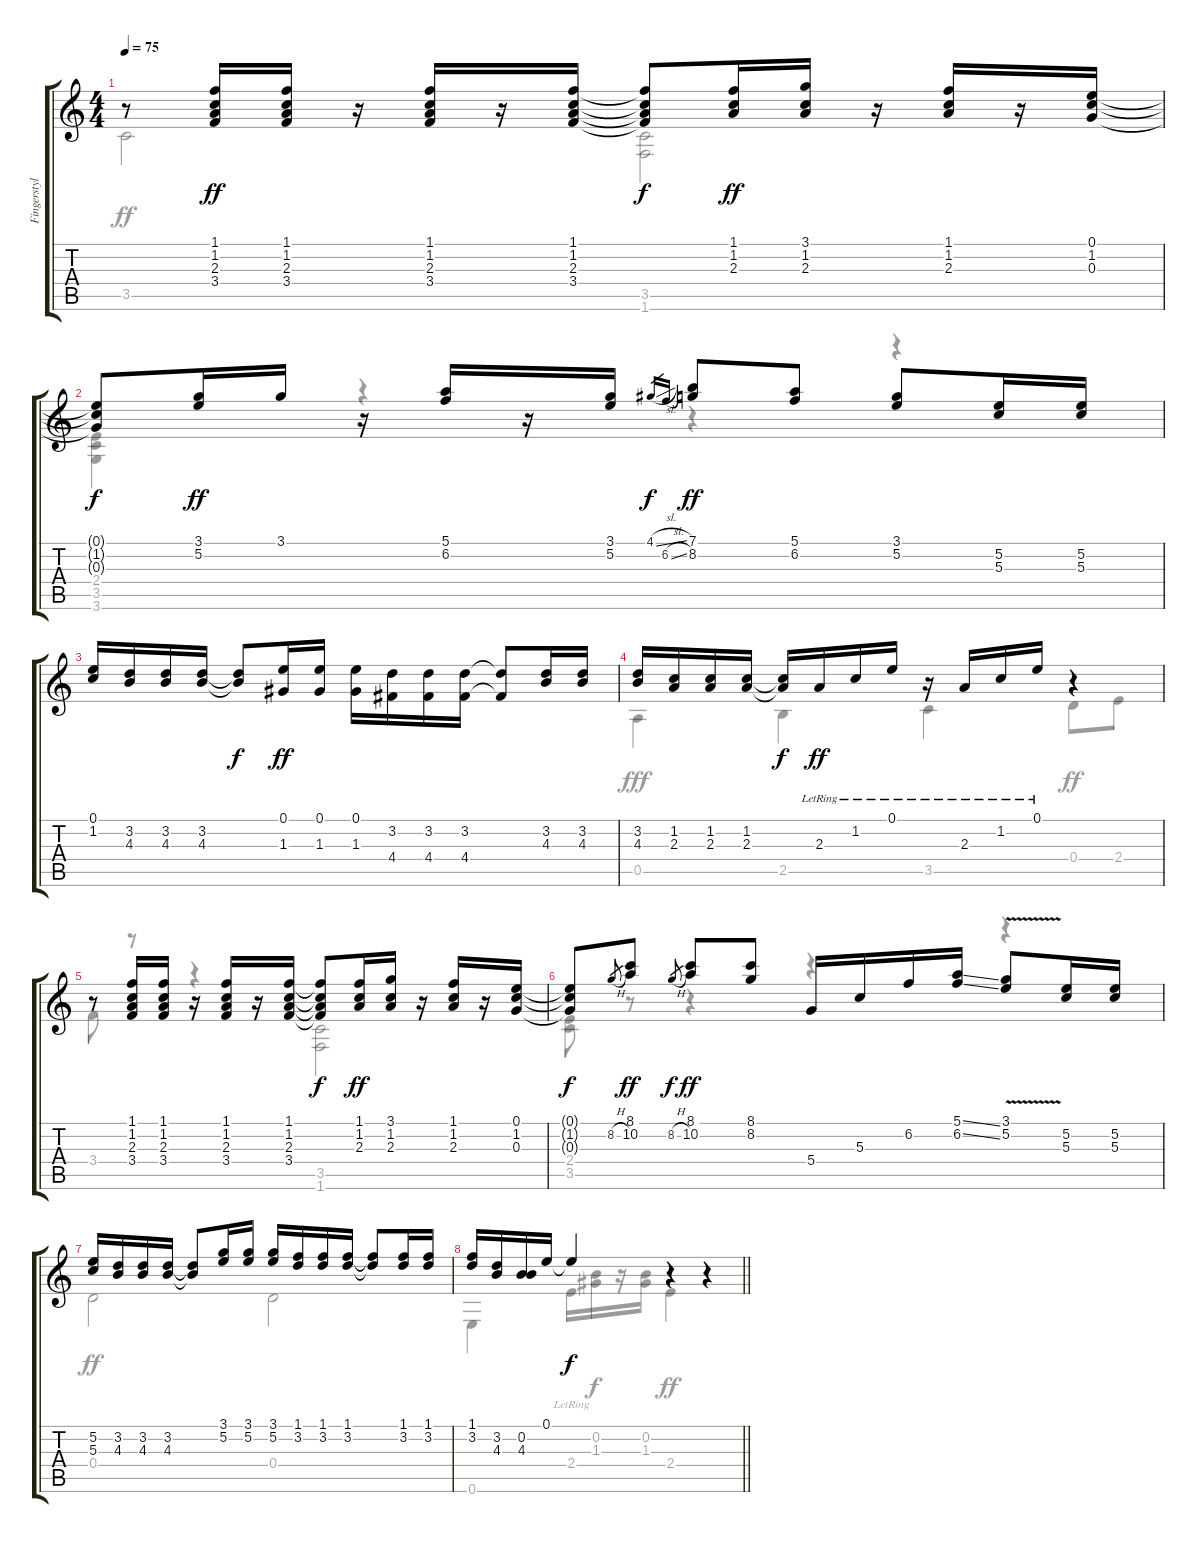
\track ("Fingerstyle Guitar" "Fingerstyl") {instrument acousticguitarsteel}
\staff {score tabs}
\tuning (E4 B3 G3 D3 A2 E2) {hide}
\voice
\ts (4 4)
\tempo 75
\clef g2
\ks c
r.8{dy ff} (1.1 1.2 2.3 3.4).16 (1.1 1.2 2.3 3.4).16 r.16 (1.1 1.2 2.3 3.4).16 r.16 (1.1 1.2 2.3 3.4).16 (1.1{t} 1.2{t} 2.3{t} 3.4{t}).8{dy f} (1.1 1.2 2.3).16{dy ff} (3.1 1.2 2.3).16 r.16 (1.1 1.2 2.3).16 r.16 (0.1 1.2 0.3).16 |
(0.1{t} 1.2{t} 0.3{t}).8{dy f} (3.1 5.2).16{dy ff} 3.1.16 r.16 (5.1 6.2).16 r.16 (3.1 5.2).16 4.1{sl}.16{gr dy f} 6.2{sl}.16{gr} (7.1 8.2).8{dy ff} (5.1 6.2).8 (3.1 5.2).8 (5.2 5.3).16 (5.2 5.3).16 |
(0.1 1.2).16{beam Up} (3.2 4.3).16{beam Up} (3.2 4.3).16{beam Up} (3.2 4.3).16{beam Up} (3.2{t} 4.3{t}).8{dy f beam Up} (0.1 1.3).16{dy ff beam Up} (0.1 1.3).16{beam Up} (0.1 1.3).16 (3.2 4.4).16 (3.2 4.4).16 (3.2 4.4).16 (3.2{t} 4.4{t}).8 (3.2 4.3).16 (3.2 4.3).16 |
(3.2 4.3).16 (1.2 2.3).16 (1.2 2.3).16 (1.2 2.3).16 (1.2{t} 2.3{t}).16{dy f} 2.3{lr}.16{dy ff} 1.2{lr}.16 0.1{lr}.16 r.16 2.3{lr}.16 1.2{lr}.16 0.1{lr}.16 r.4 |
r.8 (1.1 1.2 2.3 3.4).16 (1.1 1.2 2.3 3.4).16 r.16 (1.1 1.2 2.3 3.4).16 r.16 (1.1 1.2 2.3 3.4).16 (1.1{t} 1.2{t} 2.3{t} 3.4{t}).8{dy f} (1.1 1.2 2.3).16{dy ff} (3.1 1.2 2.3).16 r.16 (1.1 1.2 2.3).16 r.16 (0.1 1.2 0.3).16 |
(0.1{t} 1.2{t} 0.3{t}).8{dy f} 8.2{h}.8{gr beam split} (8.1 10.2).8{dy ff} 8.2{h}.8{gr dy f} (8.1 10.2).8{dy ff} (8.1 8.2).8 5.4.16 5.3.16 6.2.16 (5.1{ss} 6.2{ss}).16 (3.1{v} 5.2{v}).8 (5.2 5.3).16 (5.2 5.3).16 |
(5.2 5.3).16 (3.2 4.3).16 (3.2 4.3).16 (3.2 4.3).16 (3.2{t} 4.3{t}).8{beam Up} (3.1 5.2).16{beam Up} (3.1 5.2).16{beam Up} (3.1 5.2).16 (1.1 3.2).16 (1.1 3.2).16 (1.1 3.2).16 (1.1{t} 3.2{t}).8{beam Up} (1.1 3.2).16{beam Up} (1.1 3.2).16{beam Up} |
\barLineRight lightlight
(1.1 3.2).16 (3.2 4.3).16 (0.2 4.3).16 0.1.16 0.1{t}.4{dy f} r.4 r.4
\voice
\clef g2
\ottava regular
\simile none
\ks c
3.5.2{dy ff} (3.5 1.6).2{dy f} |
(2.4 3.5 3.6).4 r.4 r.4 r.4 |
|
0.5.4{dy fff} 2.5.4 3.5.4 0.4.8{dy ff} 2.4.8 |
3.4.8 r.8 r.4 (3.5 1.6).2{dy f} |
(2.4 3.5).8 r.8 r.4 r.4 r.4 |
0.4.2{dy ff} 0.4.2 |
\barLineRight lightlight
0.6.4 2.4{lr}.16 (0.2 1.3).16{dy f} r.16 (0.2 1.3).16 2.4.4{dy ff} r.4
